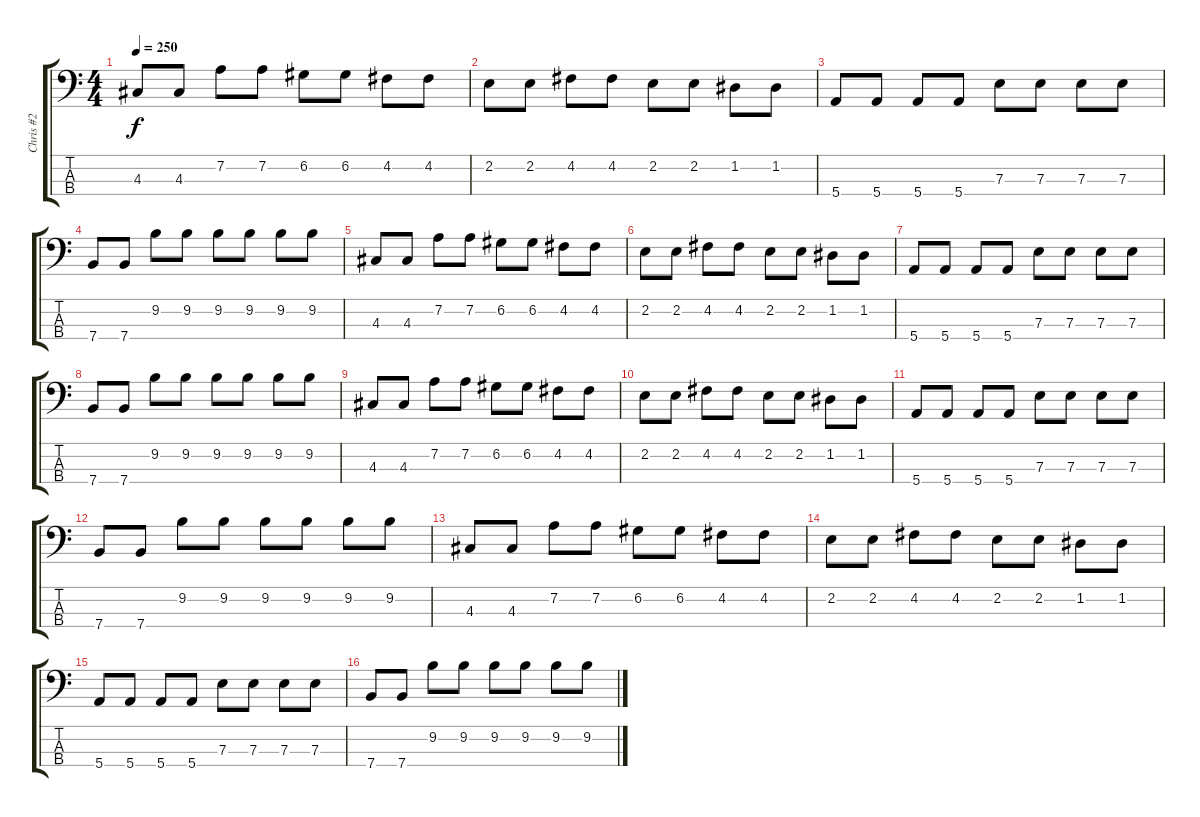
\track ("Chris #2" "Chris #2") {instrument electricbasspick}
\staff {score tabs}
\tuning (G2 D2 A1 E1) {hide}
\ts (4 4)
\tempo 250
\clef f4
\ks c
4.3.8{dy f instrument electricbasspick} 4.3.8 7.2.8 7.2.8 6.2.8 6.2.8 4.2.8 4.2.8 |
2.2.8 2.2.8 4.2.8 4.2.8 2.2.8 2.2.8 1.2.8 1.2.8 |
5.4.8 5.4.8 5.4.8 5.4.8 7.3.8 7.3.8 7.3.8 7.3.8 |
7.4.8 7.4.8 9.2.8 9.2.8 9.2.8 9.2.8 9.2.8 9.2.8 |
4.3.8 4.3.8 7.2.8 7.2.8 6.2.8 6.2.8 4.2.8 4.2.8 |
2.2.8 2.2.8 4.2.8 4.2.8 2.2.8 2.2.8 1.2.8 1.2.8 |
5.4.8 5.4.8 5.4.8 5.4.8 7.3.8 7.3.8 7.3.8 7.3.8 |
7.4.8 7.4.8 9.2.8 9.2.8 9.2.8 9.2.8 9.2.8 9.2.8 |
4.3.8 4.3.8 7.2.8 7.2.8 6.2.8 6.2.8 4.2.8 4.2.8 |
2.2.8 2.2.8 4.2.8 4.2.8 2.2.8 2.2.8 1.2.8 1.2.8 |
5.4.8 5.4.8 5.4.8 5.4.8 7.3.8 7.3.8 7.3.8 7.3.8 |
7.4.8 7.4.8 9.2.8 9.2.8 9.2.8 9.2.8 9.2.8 9.2.8 |
4.3.8 4.3.8 7.2.8 7.2.8 6.2.8 6.2.8 4.2.8 4.2.8 |
2.2.8 2.2.8 4.2.8 4.2.8 2.2.8 2.2.8 1.2.8 1.2.8 |
5.4.8 5.4.8 5.4.8 5.4.8 7.3.8 7.3.8 7.3.8 7.3.8 |
7.4.8 7.4.8 9.2.8 9.2.8 9.2.8 9.2.8 9.2.8 9.2.8
